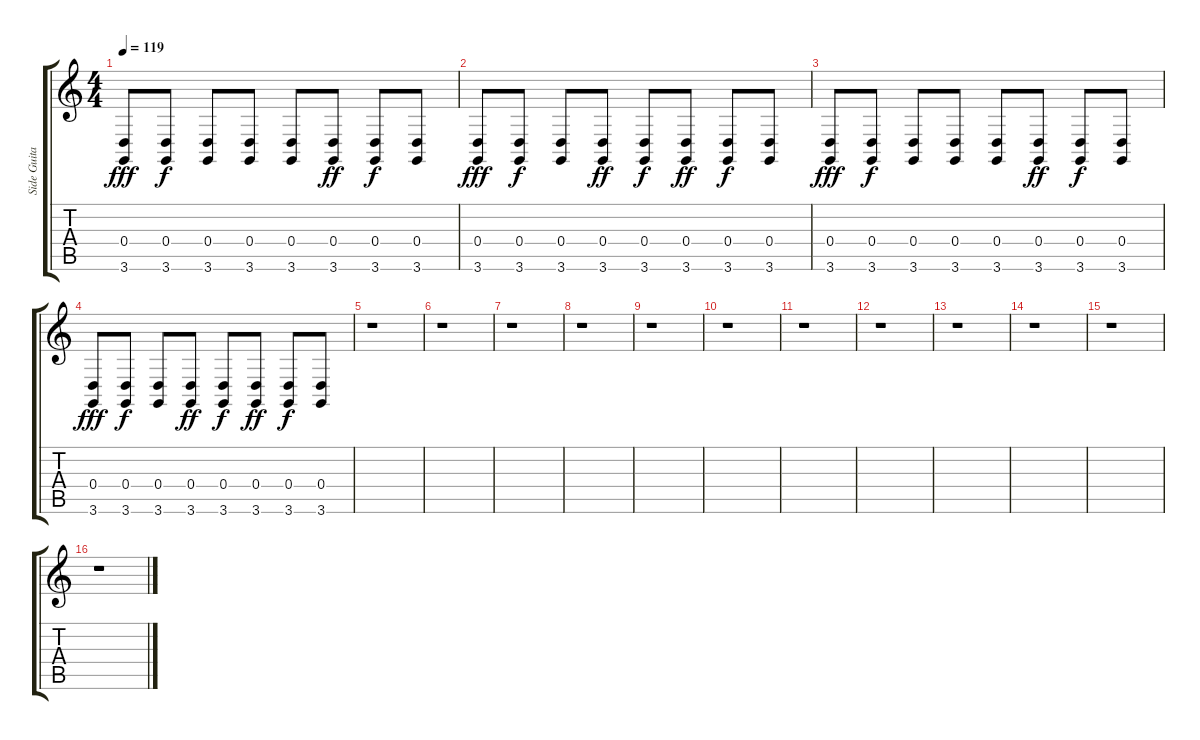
\track ("Side Guitar L                   " "Side Guita") {instrument lead1square}
\staff {score tabs}
\tuning (E4 B3 G3 D3 A2 E2) {hide}
\ts (4 4)
\tempo 119
\clef g2
\ks c
(0.4 3.6).8{dy fff instrument lead1square} (0.4 3.6).8{dy f} (0.4 3.6).8 (0.4 3.6).8 (0.4 3.6).8 (0.4 3.6).8{dy ff} (0.4 3.6).8{dy f} (0.4 3.6).8 |
(0.4 3.6).8{dy fff} (0.4 3.6).8{dy f} (0.4 3.6).8 (0.4 3.6).8{dy ff} (0.4 3.6).8{dy f} (0.4 3.6).8{dy ff} (0.4 3.6).8{dy f} (0.4 3.6).8 |
(0.4 3.6).8{dy fff} (0.4 3.6).8{dy f} (0.4 3.6).8 (0.4 3.6).8 (0.4 3.6).8 (0.4 3.6).8{dy ff} (0.4 3.6).8{dy f} (0.4 3.6).8 |
(0.4 3.6).8{dy fff} (0.4 3.6).8{dy f} (0.4 3.6).8 (0.4 3.6).8{dy ff} (0.4 3.6).8{dy f} (0.4 3.6).8{dy ff} (0.4 3.6).8{dy f} (0.4 3.6).8 |
r.1 |
r.1 |
r.1 |
r.1 |
r.1 |
r.1 |
r.1 |
r.1 |
r.1 |
r.1 |
r.1 |
r.1
